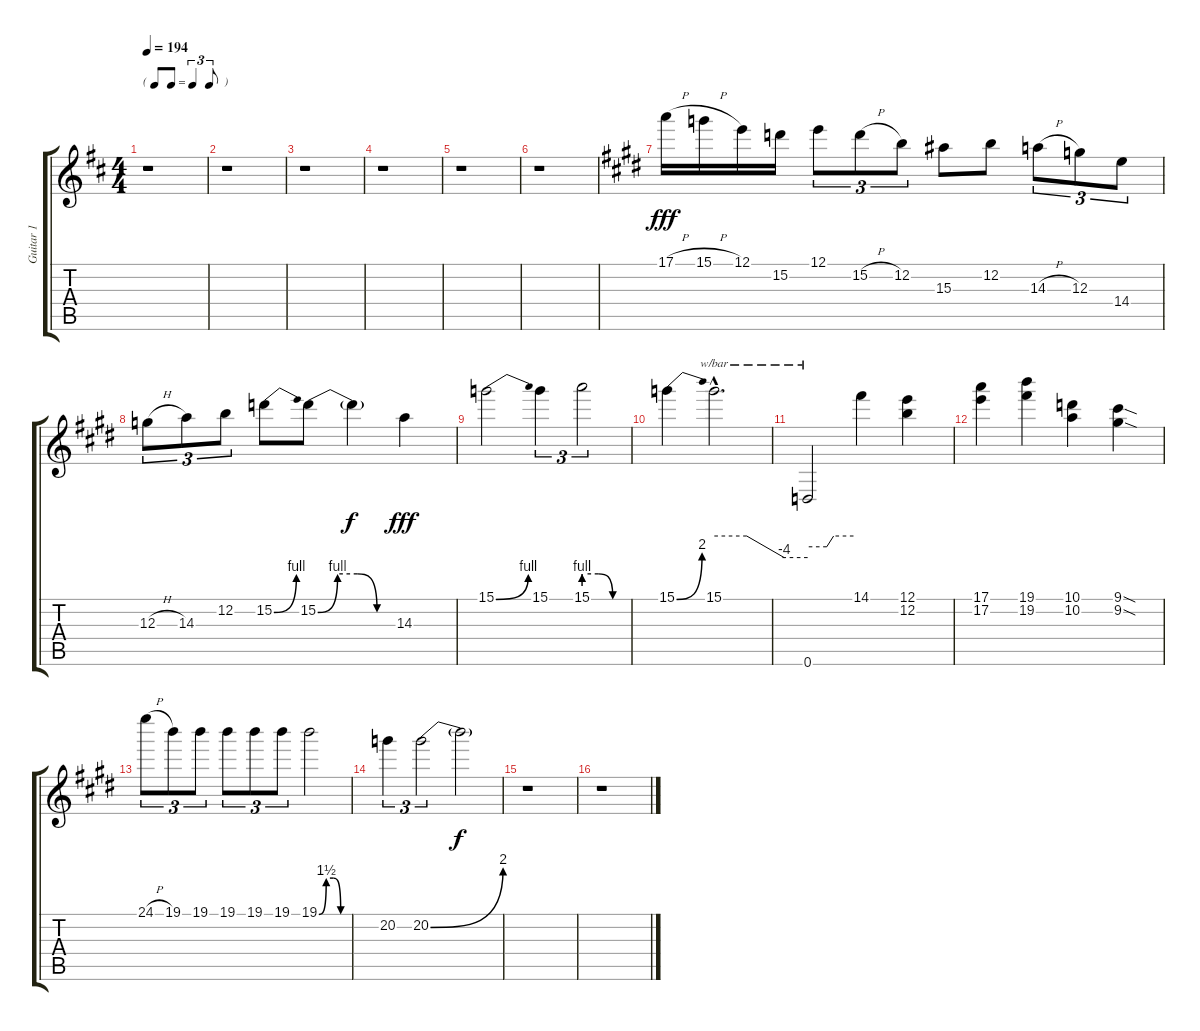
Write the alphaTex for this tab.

\track ("Guitar 1" "Guitar 1") {instrument distortionguitar}
\staff {score tabs}
\tuning (E4 B3 G3 D3 A2 E2) {hide}
\ts (4 4)
\tf triplet8th
\tempo 194
\clef g2
\ks d
r.1{dy f} |
r.1 |
r.1 |
r.1 |
r.1 |
r.1 |
\ks e
17.1{h}.16{dy fff} 15.1{h}.16 12.1.16 15.2.16 12.1.8{tu (3 2)} 15.2{h}.8{tu (3 2)} 12.2.8{tu (3 2)} 15.3.8 12.2.8 14.3{h}.8{tu (3 2)} 12.3.8{tu (3 2)} 14.4.8{tu (3 2)} |
12.3{h}.8{tu (3 2)} 14.3.8{tu (3 2)} 12.2.8{tu (3 2)} 15.2{be (bend 0 0 60 4)}.8 15.2{be (custom 0 0 15 4 30 4 45 0 60 0)}.8 15.2{t}.4{dy f} 14.3.4{dy fff} |
15.1{be (bend 0 0 60 4)}.2 15.1.4{tu (3 2)} 15.1{be (custom 0 4 20 4 40 0 60 0)}.2{tu (3 2)} |
15.1{be (bend 0 0 60 8)}.4 15.1{hac}.2{d tbe (custom default 0 0 21 0 45 -16 60 -16)} |
0.6.2{tbe (custom default 0 -4 25 -4 34 0 60 0)} 14.1.4 (12.1 12.2).4 |
(17.1 17.2).4 (19.1 19.2).4 (10.1 10.2).4 (9.1{sod} 9.2{sod}).4 |
24.1{h}.8{tu (3 2)} 19.1.8{tu (3 2)} 19.1.8{tu (3 2)} 19.1.8{tu (3 2)} 19.1.8{tu (3 2)} 19.1.8{tu (3 2)} 19.1{be (custom 0 0 15 6 30 6 45 0 60 0)}.2 |
20.2.4{tu (3 2)} 20.2{be (bend 0 0 60 8)}.2{tu (3 2)} 20.2{t}.2{dy f} |
r.1 |
r.1
